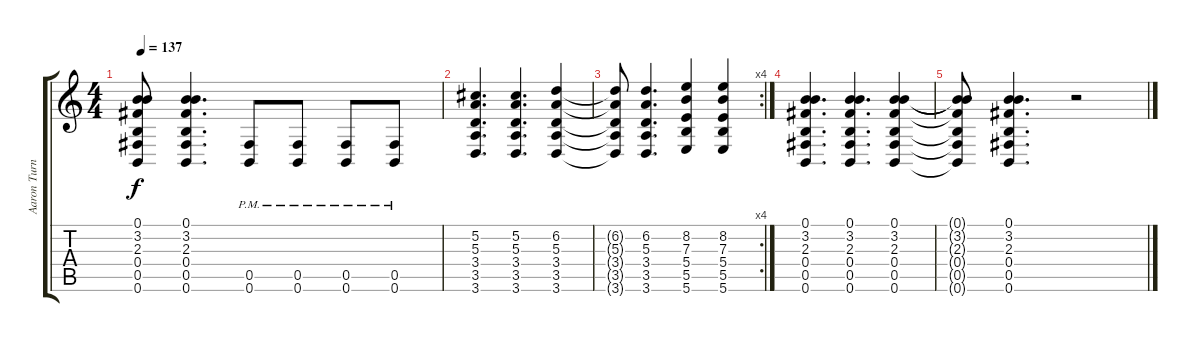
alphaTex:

\track ("Aaron Turner" "Aaron Turn") {solo instrument overdrivenguitar}
\staff {score tabs}
\tuning (B3 Ab3 E3 B2 Gb2 B1) {hide}
\ts (4 4)
\tempo 137
\clef g2
\ks c
(0.1{t} 3.2{t} 2.3{t} 0.4{t} 0.5{t} 0.6{t}).8{dy f} (0.1 3.2 2.3 0.4 0.5 0.6).4{d} (0.5{pm} 0.6{pm}).8 (0.5{pm} 0.6{pm}).8 (0.5{pm} 0.6{pm}).8 (0.5{pm} 0.6{pm}).8 |
(5.2 5.3 3.4 3.5 3.6).4{d} (5.2 5.3 3.4 3.5 3.6).4{d} (6.2 5.3 3.4 3.5 3.6).4 |
\rc 4
(6.2{t} 5.3{t} 3.4{t} 3.5{t} 3.6{t}).8 (6.2 5.3 3.4 3.5 3.6).4{d} (8.2 7.3 5.4 5.5 5.6).4 (8.2 7.3 5.4 5.5 5.6).4 |
(0.1 3.2 2.3 0.4 0.5 0.6).4{d} (0.1 3.2 2.3 0.4 0.5 0.6).4{d} (0.1 3.2 2.3 0.4 0.5 0.6).4 |
(0.1{t} 3.2{t} 2.3{t} 0.4{t} 0.5{t} 0.6{t}).8 (0.1 3.2 2.3 0.4 0.5 0.6).4{d} r.2
